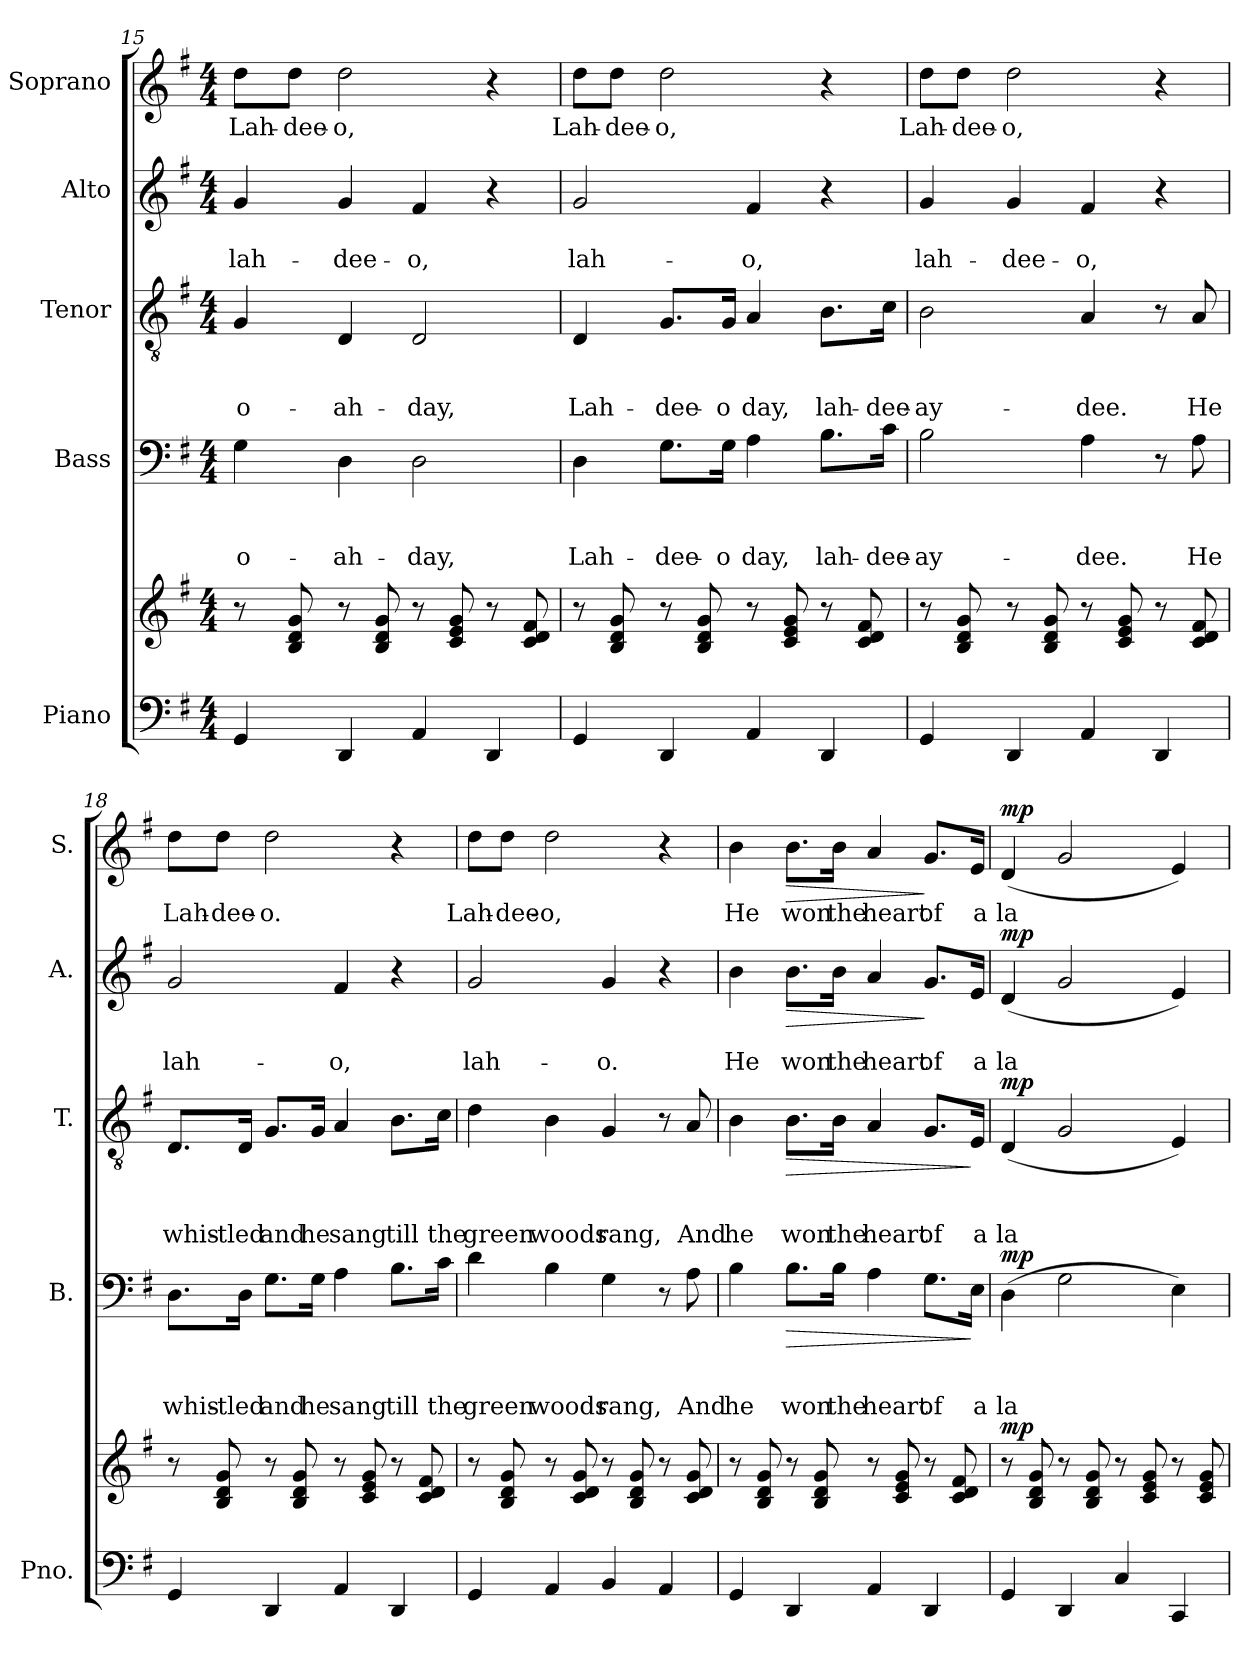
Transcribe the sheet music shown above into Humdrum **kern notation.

**kern	**kern	**dynam	**kern	**text	**text	**text	**dynam	**kern	**text	**text	**text	**dynam	**kern	**text	**text	**dynam	**kern	**text	**dynam
*part5	*part5	*part5	*part4	*part4	*part4	*part4	*part4	*part3	*part3	*part3	*part3	*part3	*part2	*part2	*part2	*part2	*part1	*part1	*part1
*staff6	*staff5	*staff5/6	*staff4	*staff4	*staff4	*staff4	*staff4	*staff3	*staff3	*staff3	*staff3	*staff3	*staff2	*staff2	*staff2	*staff2	*staff1	*staff1	*staff1
*I"Piano	*	*	*I"Bass	*	*	*	*	*I"Tenor	*	*	*	*	*I"Alto	*	*	*	*I"Soprano	*	*
*I'Pno.	*	*	*I'B.	*	*	*	*	*I'T.	*	*	*	*	*I'A.	*	*	*	*I'S.	*	*
*clefF4	*clefG2	*	*clefF4	*	*	*	*	*clefGv2	*	*	*	*	*clefG2	*	*	*	*clefG2	*	*
*k[f#]	*k[f#]	*	*k[f#]	*	*	*	*	*k[f#]	*	*	*	*	*k[f#]	*	*	*	*k[f#]	*	*
*G:	*G:	*	*G:	*	*	*	*	*G:	*	*	*	*	*G:	*	*	*	*G:	*	*
*M4/4	*M4/4	*	*M4/4	*	*	*	*	*M4/4	*	*	*	*	*M4/4	*	*	*	*M4/4	*	*
=15	=15	=15	=15	=15	=15	=15	=15	=15	=15	=15	=15	=15	=15	=15	=15	=15	=15	=15	=15
4GG/	8r	.	4G\	.	.	-o-	.	4G/	.	.	-o-	.	4g/	.	lah-	.	8dd\L	Lah-	.
.	8B/ 8d/ 8g/	.	.	.	.	.	.	.	.	.	.	.	.	.	.	.	8dd\J	-dee-	.
4DD/	8r	.	4D\	.	.	-ah-	.	4D/	.	.	-ah-	.	4g/	.	-dee-	.	2dd\	-o,	.
.	8B/ 8d/ 8g/	.	.	.	.	.	.	.	.	.	.	.	.	.	.	.	.	.	.
4AA/	8r	.	2D\	.	.	-day,	.	2D/	.	.	-day,	.	4f#/	.	-o,	.	.	.	.
.	8c/ 8e/ 8g/	.	.	.	.	.	.	.	.	.	.	.	.	.	.	.	.	.	.
4DD/	8r	.	.	.	.	.	.	.	.	.	.	.	4r	.	.	.	4r	.	.
.	8c/ 8d/ 8f#/	.	.	.	.	.	.	.	.	.	.	.	.	.	.	.	.	.	.
=16	=16	=16	=16	=16	=16	=16	=16	=16	=16	=16	=16	=16	=16	=16	=16	=16	=16	=16	=16
4GG/	8r	.	4D\	.	.	Lah-	.	4D/	.	.	Lah-	.	2g/	.	lah-	.	8dd\L	Lah-	.
.	8B/ 8d/ 8g/	.	.	.	.	.	.	.	.	.	.	.	.	.	.	.	8dd\J	-dee-	.
4DD/	8r	.	8.G\L	.	.	-dee-	.	8.G/L	.	.	-dee-	.	.	.	.	.	2dd\	-o,	.
.	8B/ 8d/ 8g/	.	.	.	.	.	.	.	.	.	.	.	.	.	.	.	.	.	.
.	.	.	16G\Jk	.	.	-o	.	16G/Jk	.	.	-o	.	.	.	.	.	.	.	.
4AA/	8r	.	4A\	.	.	day,	.	4A/	.	.	day,	.	4f#/	.	-o,	.	.	.	.
.	8c/ 8e/ 8g/	.	.	.	.	.	.	.	.	.	.	.	.	.	.	.	.	.	.
4DD/	8r	.	8.B\L	.	.	lah-	.	8.B\L	.	.	lah-	.	4r	.	.	.	4r	.	.
.	8c/ 8d/ 8f#/	.	.	.	.	.	.	.	.	.	.	.	.	.	.	.	.	.	.
.	.	.	16c\Jk	.	.	-dee-	.	16c\Jk	.	.	-dee-	.	.	.	.	.	.	.	.
!!LO:PB:g=z
=17	=17	=17	=17	=17	=17	=17	=17	=17	=17	=17	=17	=17	=17	=17	=17	=17	=17	=17	=17
4GG/	8r	.	2B\	.	.	-ay-	.	2B\	.	.	-ay-	.	4g/	.	lah-	.	8dd\L	Lah-	.
.	8B/ 8d/ 8g/	.	.	.	.	.	.	.	.	.	.	.	.	.	.	.	8dd\J	-dee-	.
4DD/	8r	.	.	.	.	.	.	.	.	.	.	.	4g/	.	-dee-	.	2dd\	-o,	.
.	8B/ 8d/ 8g/	.	.	.	.	.	.	.	.	.	.	.	.	.	.	.	.	.	.
4AA/	8r	.	4A\	.	.	-dee.	.	4A/	.	.	-dee.	.	4f#/	.	-o,	.	.	.	.
.	8c/ 8e/ 8g/	.	.	.	.	.	.	.	.	.	.	.	.	.	.	.	.	.	.
4DD/	8r	.	8r	.	.	.	.	8r	.	.	.	.	4r	.	.	.	4r	.	.
.	8c/ 8d/ 8f#/	.	8A\	.	.	He	.	8A/	.	.	He	.	.	.	.	.	.	.	.
=18	=18	=18	=18	=18	=18	=18	=18	=18	=18	=18	=18	=18	=18	=18	=18	=18	=18	=18	=18
4GG/	8r	.	8.D\L	.	.	whis-	.	8.D/L	.	.	whis-	.	2g/	.	lah-	.	8dd\L	Lah-	.
.	8B/ 8d/ 8g/	.	.	.	.	.	.	.	.	.	.	.	.	.	.	.	8dd\J	-dee-	.
.	.	.	16D\Jk	.	.	-tled	.	16D/Jk	.	.	-tled	.	.	.	.	.	.	.	.
4DD/	8r	.	8.G\L	.	.	and	.	8.G/L	.	.	and	.	.	.	.	.	2dd\	-o.	.
.	8B/ 8d/ 8g/	.	.	.	.	.	.	.	.	.	.	.	.	.	.	.	.	.	.
.	.	.	16G\Jk	.	.	he	.	16G/Jk	.	.	he	.	.	.	.	.	.	.	.
4AA/	8r	.	4A\	.	.	sang	.	4A/	.	.	sang	.	4f#/	.	-o,	.	.	.	.
.	8c/ 8e/ 8g/	.	.	.	.	.	.	.	.	.	.	.	.	.	.	.	.	.	.
4DD/	8r	.	8.B\L	.	.	till	.	8.B\L	.	.	till	.	4r	.	.	.	4r	.	.
.	8c/ 8d/ 8f#/	.	.	.	.	.	.	.	.	.	.	.	.	.	.	.	.	.	.
.	.	.	16c\Jk	.	.	the	.	16c\Jk	.	.	the	.	.	.	.	.	.	.	.
=19	=19	=19	=19	=19	=19	=19	=19	=19	=19	=19	=19	=19	=19	=19	=19	=19	=19	=19	=19
4GG/	8r	.	4d\	.	.	green	.	4d\	.	.	green	.	2g/	.	lah-	.	8dd\L	Lah-	.
.	8B/ 8d/ 8g/	.	.	.	.	.	.	.	.	.	.	.	.	.	.	.	8dd\J	-dee-	.
4AA/	8r	.	4B\	.	.	woods	.	4B\	.	.	woods	.	.	.	.	.	2dd\	-o,	.
.	8c/ 8d/ 8g/	.	.	.	.	.	.	.	.	.	.	.	.	.	.	.	.	.	.
4BB/	8r	.	4G\	.	.	rang,	.	4G/	.	.	rang,	.	4g/	.	-o.	.	.	.	.
.	8B/ 8d/ 8g/	.	.	.	.	.	.	.	.	.	.	.	.	.	.	.	.	.	.
4AA/	8r	.	8r	.	.	.	.	8r	.	.	.	.	4r	.	.	.	4r	.	.
.	8c/ 8d/ 8g/	.	8A\	.	.	And	.	8A/	.	.	And	.	.	.	.	.	.	.	.
=20	=20	=20	=20	=20	=20	=20	=20	=20	=20	=20	=20	=20	=20	=20	=20	=20	=20	=20	=20
4GG/	8r	.	4B\	.	.	he	.	4B\	.	.	he	.	4b\	.	He	.	4b\	He	.
.	8B/ 8d/ 8g/	.	.	.	.	.	.	.	.	.	.	.	.	.	.	.	.	.	.
!	!	!	!	!	!	!	!LO:HP:b	!	!	!	!	!LO:HP:b	!	!	!	!LO:HP:b	!	!	!LO:HP:b
4DD/	8r	.	8.B\L	.	.	won	>	8.B\L	.	.	won	>	8.b\L	.	won	>	8.b\L	won	>
.	8B/ 8d/ 8g/	.	.	.	.	.	.	.	.	.	.	.	.	.	.	.	.	.	.
.	.	.	16B\Jk	.	.	the	.	16B\Jk	.	.	the	.	16b\Jk	.	the	.	16b\Jk	the	.
4AA/	8r	.	4A\	.	.	heart	.	4A/	.	.	heart	.	4a/	.	heart	.	4a/	heart	.
.	8c/ 8e/ 8g/	.	.	.	.	.	.	.	.	.	.	.	.	.	.	.	.	.	.
4DD/	8r	.	8.G\L	.	.	of	.	8.G/L	.	.	of	.	8.g/L	.	of	]	8.g/L	of	]
.	8c/ 8d/ 8f#/	.	.	.	.	.	.	.	.	.	.	.	.	.	.	.	.	.	.
.	.	.	16E\Jk	.	.	a	]	16E/Jk	.	.	a	]	16e/Jk	.	a	.	16e/Jk	a	.
!!LO:LB:g=z
=21	=21	=21	=21	=21	=21	=21	=21	=21	=21	=21	=21	=21	=21	=21	=21	=21	=21	=21	=21
!	!	!LO:DY:a	!	!	!	!	!LO:DY:a	!	!	!	!	!LO:DY:a	!	!	!	!LO:DY:a	!	!	!LO:DY:a
4GG/	8r	mp	(4D\	.	.	la	mp	(>4D/	.	.	la	mp	(>4d/	.	la	mp	(>4d/	la	mp
.	8B/ 8d/ 8g/	.	.	.	.	.	.	.	.	.	.	.	.	.	.	.	.	.	.
4DD/	8r	.	2G\	.	.	.	.	2G/	.	.	.	.	2g/	.	.	.	2g/	.	.
.	8B/ 8d/ 8g/	.	.	.	.	.	.	.	.	.	.	.	.	.	.	.	.	.	.
4C/	8r	.	.	.	.	.	.	.	.	.	.	.	.	.	.	.	.	.	.
.	8c/ 8e/ 8g/	.	.	.	.	.	.	.	.	.	.	.	.	.	.	.	.	.	.
4CC/	8r	.	4E\)	.	.	.	.	4E/)	.	.	.	.	4e/)	.	.	.	4e/)	.	.
.	8c/ 8e/ 8g/	.	.	.	.	.	.	.	.	.	.	.	.	.	.	.	.	.	.
=	=	=	=	=	=	=	=	=	=	=	=	=	=	=	=	=	=	=	=
*-	*-	*-	*-	*-	*-	*-	*-	*-	*-	*-	*-	*-	*-	*-	*-	*-	*-	*-	*-
